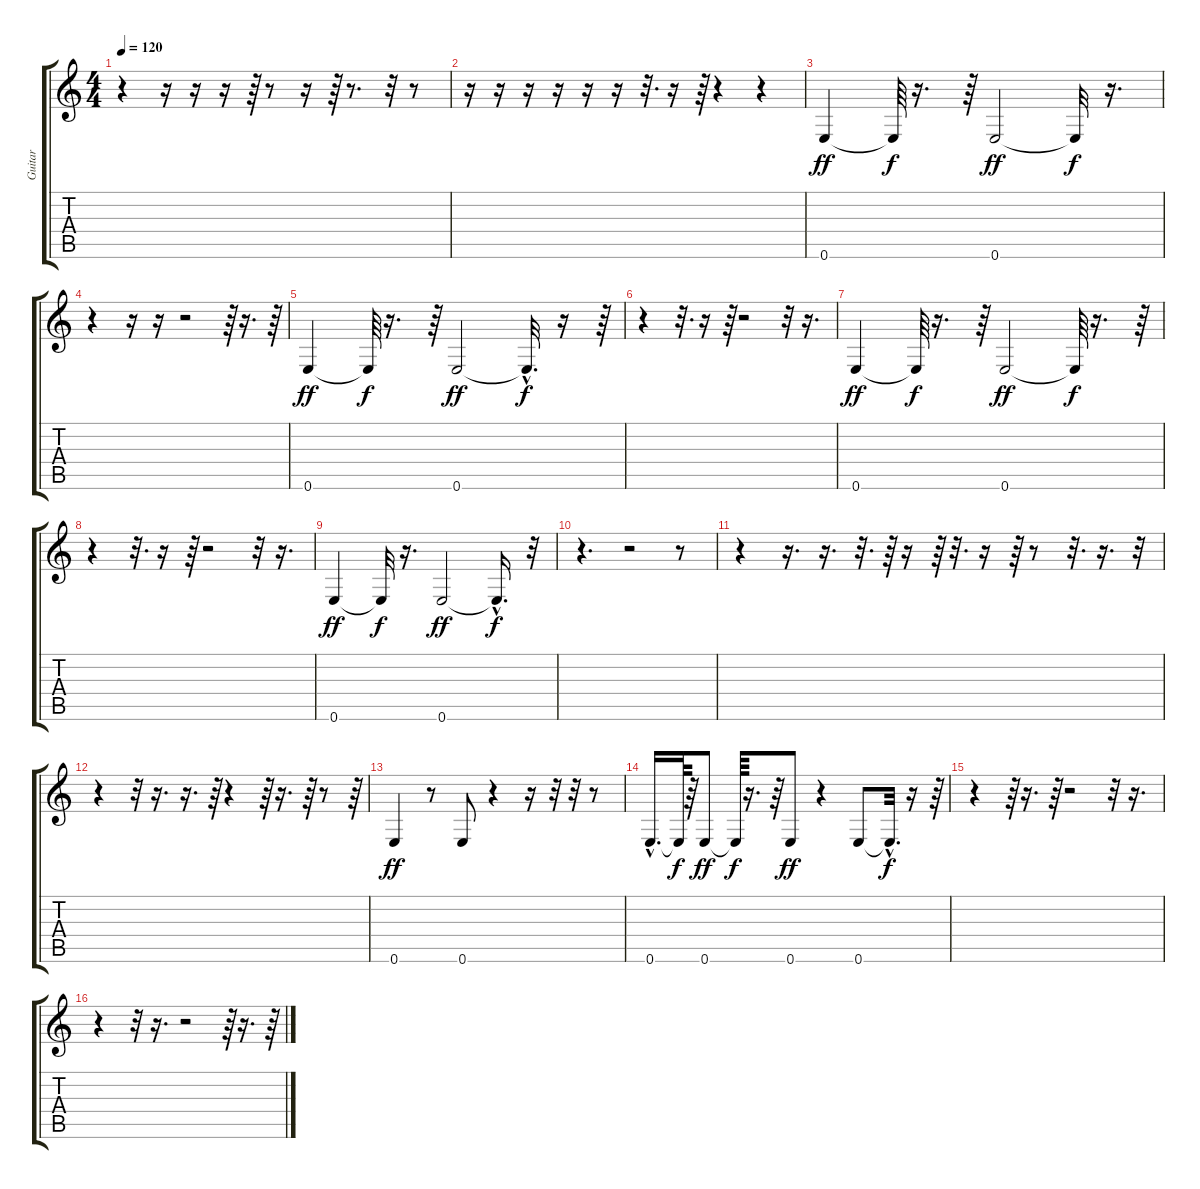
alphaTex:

\track ("Guitar" "Guitar") {instrument acousticguitarnylon}
\staff {score tabs}
\tuning (E4 B3 G3 D3 A2 E2) {hide}
\ts (4 4)
\tempo 120
\clef g2
\ks c
r.4{dy f} r.16 r.16 r.16 r.64 r.8 r.16 r.64 r.8{d} r.32 r.8 |
r.16 r.16 r.16 r.16 r.16 r.16 r.32{d} r.16 r.64 r.4 r.4 |
0.6.4{dy ff} 0.6{t}.64{dy f} r.16{d} r.64 0.6.2{dy ff} 0.6{t}.32{dy f} r.16{d} |
r.4 r.16 r.16 r.2 r.64 r.16{d} r.64 |
0.6.4{dy ff} 0.6{t}.64{dy f} r.16{d} r.64 0.6.2{dy ff} 0.6{hac t}.32{d dy f} r.16 r.64 |
r.4 r.32{d} r.16 r.64 r.2 r.32 r.16{d} |
0.6.4{dy ff} 0.6{t}.64{dy f} r.16{d} r.64 0.6.2{dy ff} 0.6{t}.64{dy f} r.16{d} r.64 |
r.4 r.32{d} r.16 r.64 r.2 r.32 r.16{d} |
0.6.4{dy ff} 0.6{t}.32{dy f} r.16{d} 0.6.2{dy ff} 0.6{hac t}.16{d dy f} r.32 |
r.4{d} r.2 r.8 |
r.4 r.16{d} r.16{d} r.32{d} r.64 r.16 r.64 r.32{d} r.16 r.64 r.8 r.32{d} r.16{d} r.32 |
r.4 r.32 r.16{d} r.16{d} r.64 r.4 r.64 r.16{d} r.64 r.8 r.64 |
0.6.4{dy ff} r.8 0.6.8 r.4 r.16 r.32 r.32 r.8 |
0.6{hac}.16{d} 0.6{t}.64{dy f} r.64 0.6.8{dy ff} 0.6{t}.64{dy f} r.16{d} r.64 0.6.8{dy ff} r.4 0.6.8 0.6{hac t}.32{d dy f} r.16 r.64 |
r.4 r.64 r.16{d} r.64 r.2 r.32 r.16{d} |
r.4 r.32 r.16{d} r.2 r.64 r.16{d} r.64
